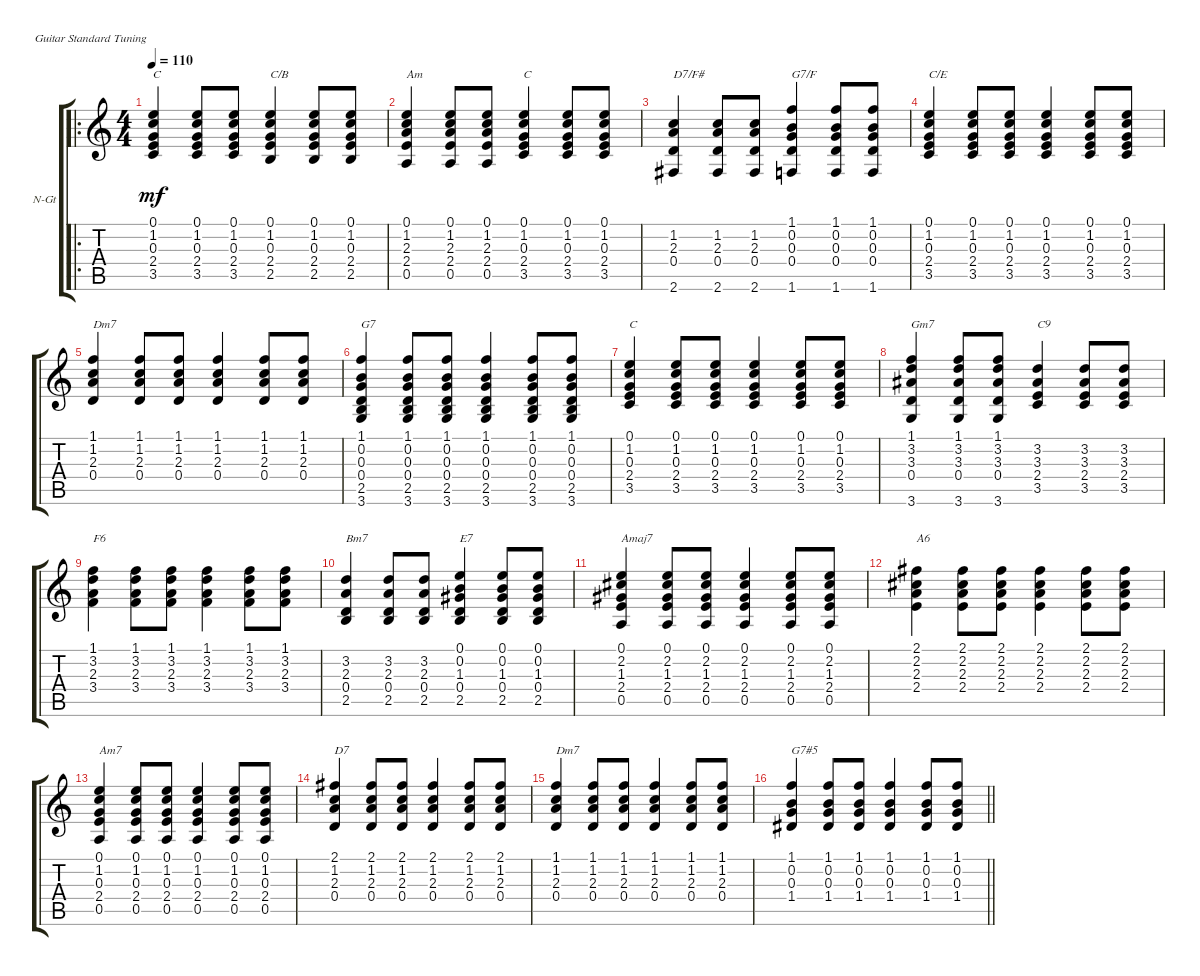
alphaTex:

\defaultSystemsLayout 4
\bracketExtendMode groupsimilarinstruments
\firstSystemTrackNameOrientation horizontal
\otherSystemsTrackNameOrientation horizontal
\track ("Rhythm" "N-Gt") {instrument acousticguitarnylon}
\staff {score tabs}
\tuning (E4 B3 G3 D3 A2 E2)
\ro
\ts (4 4)
\tempo 110
\clef g2
\ks c
(0.1 1.2 0.3 2.4 3.5).4{txt "C" dy mf instrument acousticguitarnylon} (0.1 1.2 0.3 2.4 3.5).8 (0.1 1.2 0.3 2.4 3.5).8 (0.1 1.2 0.3 2.4 2.5).4{txt "C/B"} (0.1 1.2 0.3 2.4 2.5).8 (0.1 1.2 0.3 2.4 2.5).8 |
(0.1 1.2 2.3 2.4 0.5).4{txt "Am"} (0.1 1.2 2.3 2.4 0.5).8 (0.1 1.2 2.3 2.4 0.5).8 (0.1 1.2 0.3 2.4 3.5).4{txt "C"} (0.1 1.2 0.3 2.4 3.5).8 (0.1 1.2 0.3 2.4 3.5).8 |
(1.2 2.3 0.4 2.6).4{txt "D7/F#"} (1.2 2.3 0.4 2.6).8 (1.2 2.3 0.4 2.6).8 (1.1 0.2 0.3 0.4 1.6).4{txt "G7/F"} (1.1 0.2 0.3 0.4 1.6).8 (1.1 0.2 0.3 0.4 1.6).8 |
(0.1 1.2 0.3 2.4 3.5).4{txt "C/E"} (0.1 1.2 0.3 2.4 3.5).8 (0.1 1.2 0.3 2.4 3.5).8 (0.1 1.2 0.3 2.4 3.5).4 (0.1 1.2 0.3 2.4 3.5).8 (0.1 1.2 0.3 2.4 3.5).8 |
(1.1 1.2 2.3 0.4).4{txt "Dm7"} (1.1 1.2 2.3 0.4).8 (1.1 1.2 2.3 0.4).8 (1.1 1.2 2.3 0.4).4 (1.1 1.2 2.3 0.4).8 (1.1 1.2 2.3 0.4).8 |
(1.1 0.2 0.3 0.4 2.5 3.6).4{txt "G7"} (1.1 0.2 0.3 0.4 2.5 3.6).8 (1.1 0.2 0.3 0.4 2.5 3.6).8 (1.1 0.2 0.3 0.4 2.5 3.6).4 (1.1 0.2 0.3 0.4 2.5 3.6).8 (1.1 0.2 0.3 0.4 2.5 3.6).8 |
(0.1 1.2 0.3 2.4 3.5).4{txt "C"} (0.1 1.2 0.3 2.4 3.5).8 (0.1 1.2 0.3 2.4 3.5).8 (0.1 1.2 0.3 2.4 3.5).4 (0.1 1.2 0.3 2.4 3.5).8 (0.1 1.2 0.3 2.4 3.5).8 |
(1.1 3.2 3.3 0.4 3.6).4{txt "Gm7"} (1.1 3.2 3.3 0.4 3.6).8 (1.1 3.2 3.3 0.4 3.6).8 (3.2 3.3 2.4 3.5).4{txt "C9"} (3.2 3.3 2.4 3.5).8 (3.2 3.3 2.4 3.5).8 |
(1.1 3.2 2.3 3.4).4{txt "F6"} (1.1 3.2 2.3 3.4).8 (1.1 3.2 2.3 3.4).8 (1.1 3.2 2.3 3.4).4 (1.1 3.2 2.3 3.4).8 (1.1 3.2 2.3 3.4).8 |
(3.2 2.3 0.4 2.5).4{txt "Bm7"} (3.2 2.3 0.4 2.5).8 (3.2 2.3 0.4 2.5).8 (0.1 0.2 1.3 0.4 2.5).4{txt "E7"} (0.1 0.2 1.3 0.4 2.5).8 (0.1 0.2 1.3 0.4 2.5).8 |
(0.1 2.2 1.3 2.4 0.5).4{txt "Amaj7"} (0.1 2.2 1.3 2.4 0.5).8 (0.1 2.2 1.3 2.4 0.5).8 (0.1 2.2 1.3 2.4 0.5).4 (0.1 2.2 1.3 2.4 0.5).8 (0.1 2.2 1.3 2.4 0.5).8 |
(2.1 2.2 2.3 2.4).4{txt "A6"} (2.1 2.2 2.3 2.4).8 (2.1 2.2 2.3 2.4).8 (2.1 2.2 2.3 2.4).4 (2.1 2.2 2.3 2.4).8 (2.1 2.2 2.3 2.4).8 |
(0.1 1.2 0.3 2.4 0.5).4{txt "Am7"} (0.1 1.2 0.3 2.4 0.5).8 (0.1 1.2 0.3 2.4 0.5).8 (0.1 1.2 0.3 2.4 0.5).4 (0.1 1.2 0.3 2.4 0.5).8 (0.1 1.2 0.3 2.4 0.5).8 |
(2.1 1.2 2.3 0.4).4{txt "D7"} (2.1 1.2 2.3 0.4).8 (2.1 1.2 2.3 0.4).8 (2.1 1.2 2.3 0.4).4 (2.1 1.2 2.3 0.4).8 (2.1 1.2 2.3 0.4).8 |
(1.1 1.2 2.3 0.4).4{txt "Dm7"} (1.1 1.2 2.3 0.4).8 (1.1 1.2 2.3 0.4).8 (1.1 1.2 2.3 0.4).4 (1.1 1.2 2.3 0.4).8 (1.1 1.2 2.3 0.4).8 |
\barLineRight lightlight
(1.1 0.2 0.3 1.4).4{txt "G7#5"} (1.1 0.2 0.3 1.4).8 (1.1 0.2 0.3 1.4).8 (1.1 0.2 0.3 1.4).4 (1.1 0.2 0.3 1.4).8 (1.1 0.2 0.3 1.4).8
